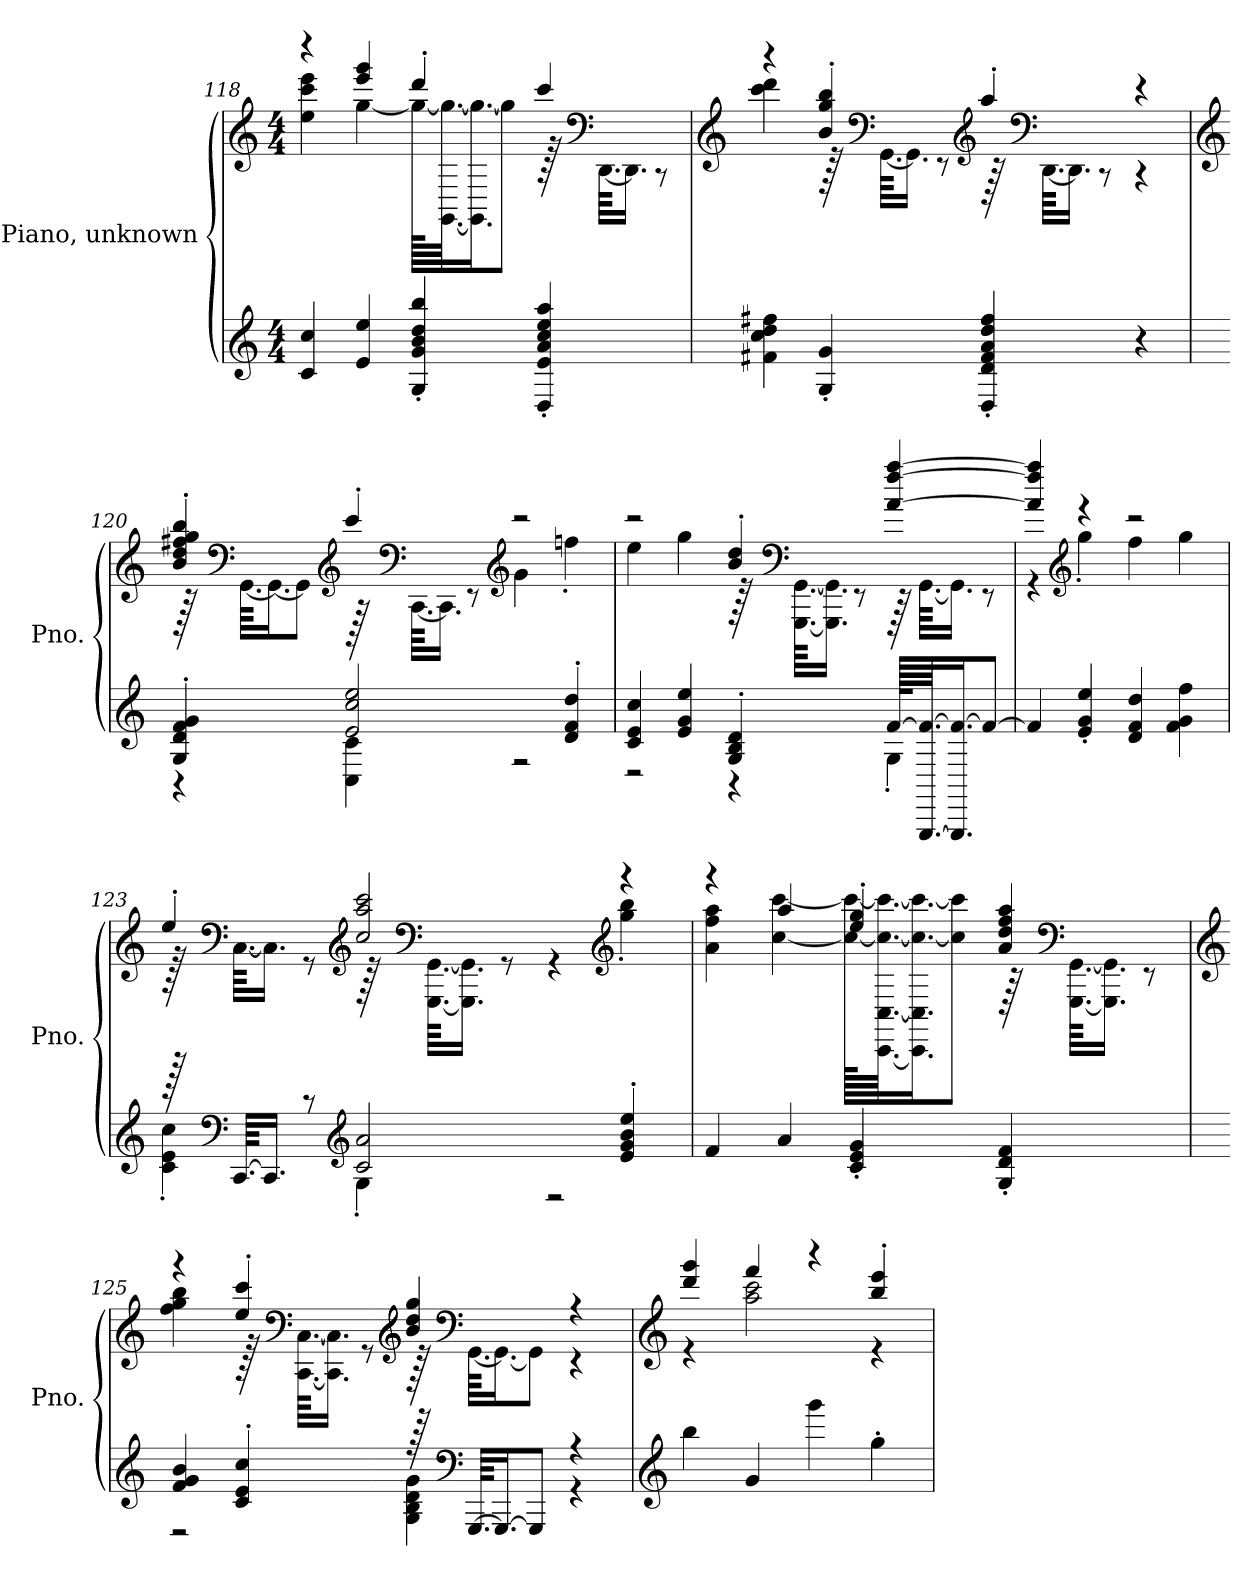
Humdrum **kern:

**kern	**kern
*part1	*part1
*staff2	*staff1
*I"Piano, unknown	*
*I'Pno.	*
!!LO:LB:g=z
*clefG2	*clefG2
*k[]	*k[]
*M4/4	*M4/4
=118	=118
*	*^
4c/ 4cc/	4r	4ee\ 4ccc\ 4eee\
4e/ 4ee/	4eee/ 4ggg/	[4gg\
4G/' 4g/' 4b/' 4dd/' 4bb/'	4ddd'/	128gg\KLLLL_
.	.	[64.GG\ 64.gg\_JJ
.	.	16.GG\] 16.gg\_J
.	.	8gg\J]
4D/' 4e/' 4a/' 4cc/' 4ee/' 4aa/'	4ccc/	128r
*	*clefF4	*
.	.	[64.DD\KKLL
.	.	16.DD\JJ]
.	.	8r
=119	=119	=119
*	*clefG2	*
4f#X\ 4cc\ 4dd\ 4ff#X\	4r	4ccc\ 4ddd\
4G/' 4g/'	4b/' 4gg/' 4bb/'	128r
*	*clefF4	*
.	.	[64.GG\KKLL
.	.	16.GG\JJ]
.	.	8r
*	*clefG2	*
4D/' 4d/' 4f#/' 4a/' 4dd/' 4ff#/'	4aa'/	128r
*	*clefF4	*
.	.	[64.DD\KKLL
.	.	16.DD\JJ]
.	.	8r
4r	4r	4r
!!LO:LB:g=z	!!
=120	=120	=120
*	*clefG2	*
*^	*	*
4G/' 4d/' 4f/' 4g/'	4r	4b/' 4dd/' 4ff#X/' 4gg/' 4bb/'	128r
*	*	*clefF4	*
.	.	.	[64.GG\KKLL
.	.	.	16.GG\J_
.	.	.	8GG\J]
*	*	*clefG2	*
2e/ 2cc/ 2ee/	4C\ 4c\	4ccc'/	128r
*	*	*clefF4	*
.	.	.	[64.CC\KKLL
.	.	.	16.CC\JJ]
.	.	.	8r
*	*	*clefG2	*
.	2r	2r	4g\
4d/' 4f/' 4dd/'	.	.	4ffn'\
=121	=121	=121	=121
4c/ 4e/ 4cc/	2r	2r	4ee\
4e/ 4g/ 4ee/	.	.	4gg\
4G/' 4B/' 4d/'	4r	4b/' 4dd/'	128r
*	*	*clefF4	*
.	.	.	[64.GGG\ [64.GG\KKLL
.	.	.	16.GGG\] 16.GG\]JJ
.	.	.	8r
[128f/KLLLL	4G'\	[4a/ [4ff/ [4aa/	128r
[64.GGG/ 64.f/_JJ	.	.	[64.GG\KKLL
16.GGG/] 16.f/_J	.	.	16.GG\JJ]
8f/J_	.	.	8r
*v	*v	*	*
!!LO:LB:g=z	!!
=122	=122	=122
4f/]	4a/] 4ff/] 4aa/]	4r
*	*clefG2	*
4e/' 4g/' 4ee/'	4r	4gg'\
4d/ 4f/ 4dd/	2r	4ff\
4f\ 4g\ 4ff\	.	4gg\
=123	=123	=123
*^	*	*
128r	4c\' 4e\' 4cc\'	4ee'/	128r
*clefF4	*	*clefF4	*
[64.CC/KKLL	.	.	[64.C\KKLL
16.CC/JJ]	.	.	16.C\JJ]
8r	.	.	8r
*clefG2	*	*clefG2	*
2c/ 2a/	4G'\	2cc/ 2aa/ 2ccc/	128r
*	*	*clefF4	*
.	.	.	[64.GGG\ [64.GG\KKLL
.	.	.	16.GGG\] 16.GG\]JJ
.	.	.	8r
.	2r	.	4r
*	*	*clefG2	*
4e/' 4g/' 4b/' 4ee/'	.	4r	4gg\' 4bb\'
*v	*v	*	*
=124	=124	=124
4f/	4r	4a\ 4ff\ 4aa\
4a/	4aa/	[4cc\ [4ccc\
4c/' 4e/' 4g/'	4ee/' 4gg/'	128cc\_ 128ccc\_KLLLL
.	.	[64.CC\ [64.C\ 64.cc\_ 64.ccc\_JJ
.	.	16.CC\] 16.C\] 16.cc\_ 16.ccc\_J
.	.	8cc\] 8ccc\]J
4G/' 4d/' 4f/'	4a/ 4dd/ 4ff/ 4aa/	128r
*	*clefF4	*
.	.	[64.GGG\ [64.GG\KKLL
.	.	16.GGG\] 16.GG\]JJ
.	.	8r
!!LO:LB:g=z	!!
=125	=125	=125
*	*clefG2	*
*^	*	*
4f/ 4g/ 4b/	2r	4r	4ff\ 4gg\ 4bb\
4c/' 4e/' 4cc/'	.	4ee/' 4ccc/'	128r
*	*	*clefF4	*
.	.	.	[64.CC\ [64.C\KKLL
.	.	.	16.CC\] 16.C\]JJ
.	.	.	8r
*	*	*clefG2	*
128r	4G\ 4B\ 4d\ 4g\	4b/ 4dd/ 4gg/	128r
*clefF4	*	*clefF4	*
[64.GGG/KKLL	.	.	[64.GG\KKLL
16.GGG/J_	.	.	16.GG\J_
8GGG/J]	.	.	8GG\J]
4r	4r	4r	4r
*v	*v	*	*
=126	=126	=126
*clefG2	*clefG2	*
4bb\	4ddd/ 4ggg/	4r
4g/	4fff/	2aa\ 2ccc\
4ggg\	4r	.
4gg'\	4bb/' 4eee/'	4r
*	*v	*v
=	=
*-	*-
